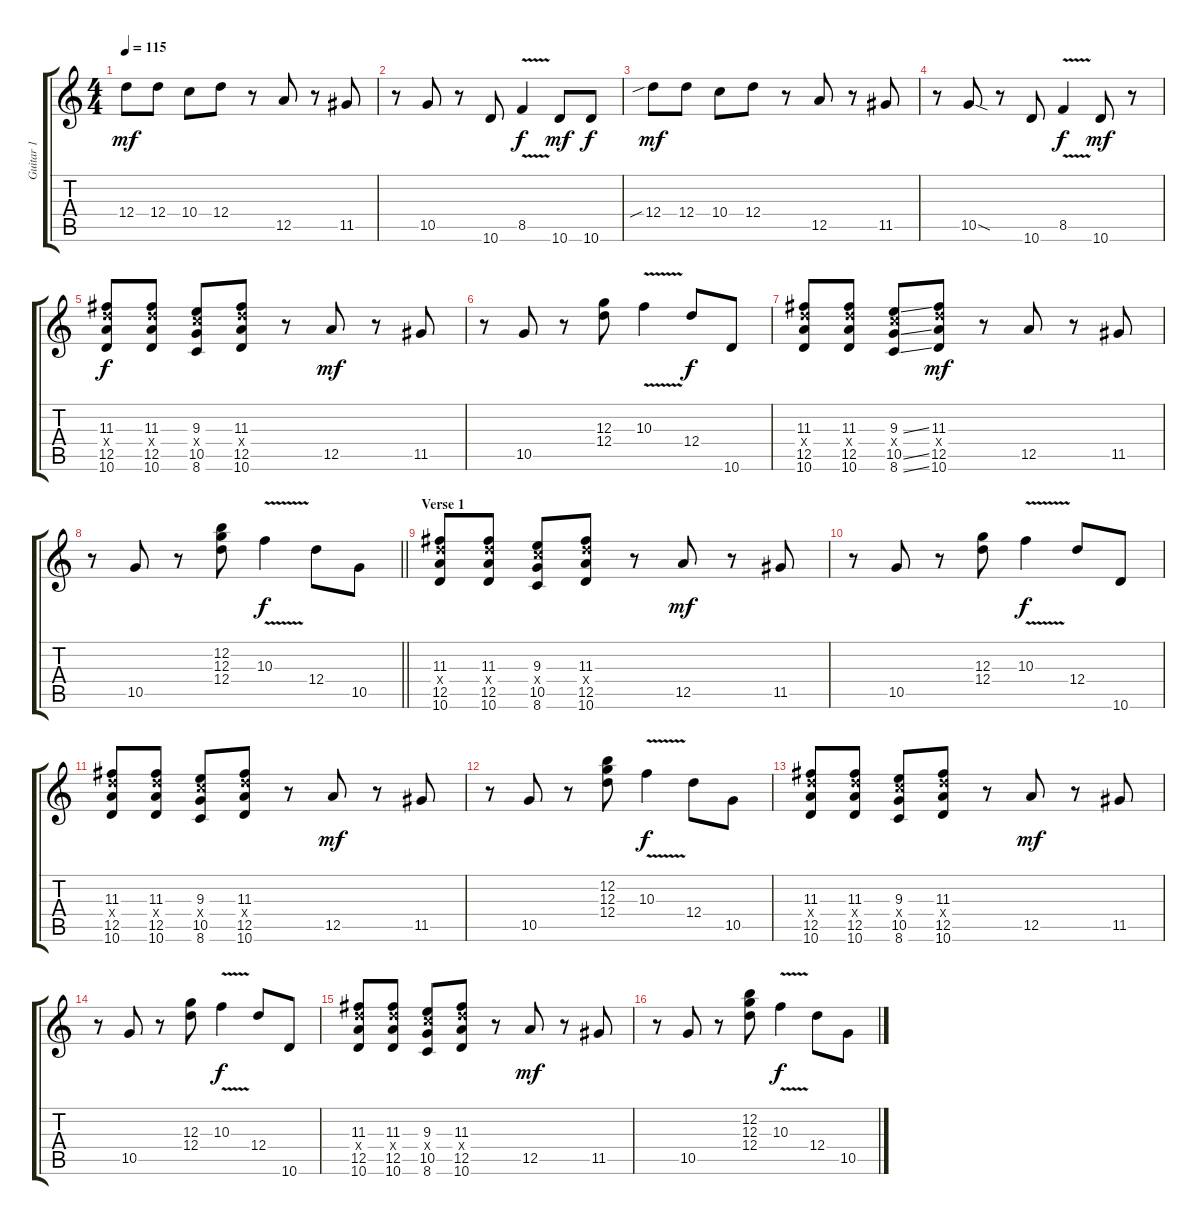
\track ("Guitar 1" "Guitar 1") {instrument overdrivenguitar}
\staff {score tabs}
\tuning (E4 B3 G3 D3 A2 E2) {hide}
\ts (4 4)
\tempo 115
\clef g2
\ks c
12.4.8{dy mf instrument overdrivenguitar} 12.4.8 10.4.8 12.4.8 r.8 12.5.8 r.8 11.5.8 |
r.8 10.5.8 r.8 10.6.8 8.5{v}.4{dy f} 10.6.8{dy mf} 10.6.8{dy f} |
12.4{sib}.8{dy mf} 12.4.8 10.4.8 12.4.8 r.8 12.5.8 r.8 11.5.8 |
r.8 10.5{sod}.8 r.8 10.6.8 8.5{v}.4{dy f} 10.6.8{dy mf} r.8 |
(11.3 12.4{x} 12.5 10.6).8{dy f} (11.3 12.4{x} 12.5 10.6).8 (9.3 10.4{x} 10.5 8.6).8 (11.3 12.4{x} 12.5 10.6).8 r.8 12.5.8{dy mf} r.8 11.5.8 |
r.8 10.5.8 r.8 (12.3 12.4).8 10.3{v}.4 12.4.8{dy f} 10.6.8 |
(11.3 12.4{x} 12.5 10.6).8 (11.3 12.4{x} 12.5 10.6).8 (9.3{ss} 10.4{x} 10.5{ss} 8.6{ss}).8 (11.3 12.4{x} 12.5 10.6).8{dy mf} r.8 12.5.8 r.8 11.5.8 |
\barLineRight lightlight
r.8 10.5.8 r.8 (12.2 12.3 12.4).8 10.3{v}.4{dy f} 12.4.8 10.5.8 |
\section ("" "Verse 1")
(11.3 12.4{x} 12.5 10.6).8 (11.3 12.4{x} 12.5 10.6).8 (9.3 10.4{x} 10.5 8.6).8 (11.3 12.4{x} 12.5 10.6).8 r.8 12.5.8{dy mf} r.8 11.5.8 |
r.8 10.5.8 r.8 (12.3 12.4).8 10.3{v}.4{dy f} 12.4.8 10.6.8 |
(11.3 12.4{x} 12.5 10.6).8 (11.3 12.4{x} 12.5 10.6).8 (9.3 10.4{x} 10.5 8.6).8 (11.3 12.4{x} 12.5 10.6).8 r.8 12.5.8{dy mf} r.8 11.5.8 |
r.8 10.5.8 r.8 (12.2 12.3 12.4).8 10.3{v}.4{dy f} 12.4.8 10.5.8 |
(11.3 12.4{x} 12.5 10.6).8 (11.3 12.4{x} 12.5 10.6).8 (9.3 10.4{x} 10.5 8.6).8 (11.3 12.4{x} 12.5 10.6).8 r.8 12.5.8{dy mf} r.8 11.5.8 |
r.8 10.5.8 r.8 (12.3 12.4).8 10.3{v}.4{dy f} 12.4.8 10.6.8 |
(11.3 12.4{x} 12.5 10.6).8 (11.3 12.4{x} 12.5 10.6).8 (9.3 10.4{x} 10.5 8.6).8 (11.3 12.4{x} 12.5 10.6).8 r.8 12.5.8{dy mf} r.8 11.5.8 |
r.8 10.5.8 r.8 (12.2 12.3 12.4).8 10.3{v}.4{dy f} 12.4.8 10.5.8
